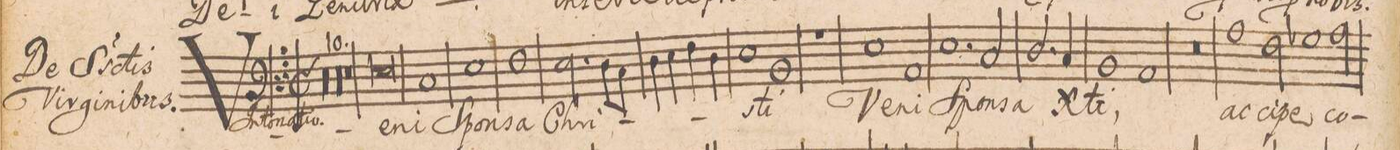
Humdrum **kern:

**kern	**text
*I"BASSVS.	*
*clefF3	*
*k[]	*
*met(C|)	*
*M2/1	*
00r	.
=2-	=2-
=3-	=3-
00r	.
=4-	=4-
=5-	=5-
0r	.
=6-	=6-
0G	Ve-
=7-	=7-
1E	-ni
1G	Spon-
=8-	=8-
1A	-sa
*2\right	*
2.G\	Chri-
8F\L	.
8E\J	.
=9-	=9-
4F\	.
4G\	.
4A\	.
4F\	.
1G	.
=10-	=10-
1D	-sti
1rc	.
=11-	=11-
1G	Ve-
1C	-ni
=12-	=12-
1.G	Spon-
2E/	-sa
=13-	=13-
2.F/	X-
4E/	.
1D	.
=14-	=14-
1C	-ti,
0r	.
=15-	=15-
1c	ac-
=16-	=16-
2A\	-ci-
1B-X	-pe
2c\	co-
=17-	=17-
*-	*-
